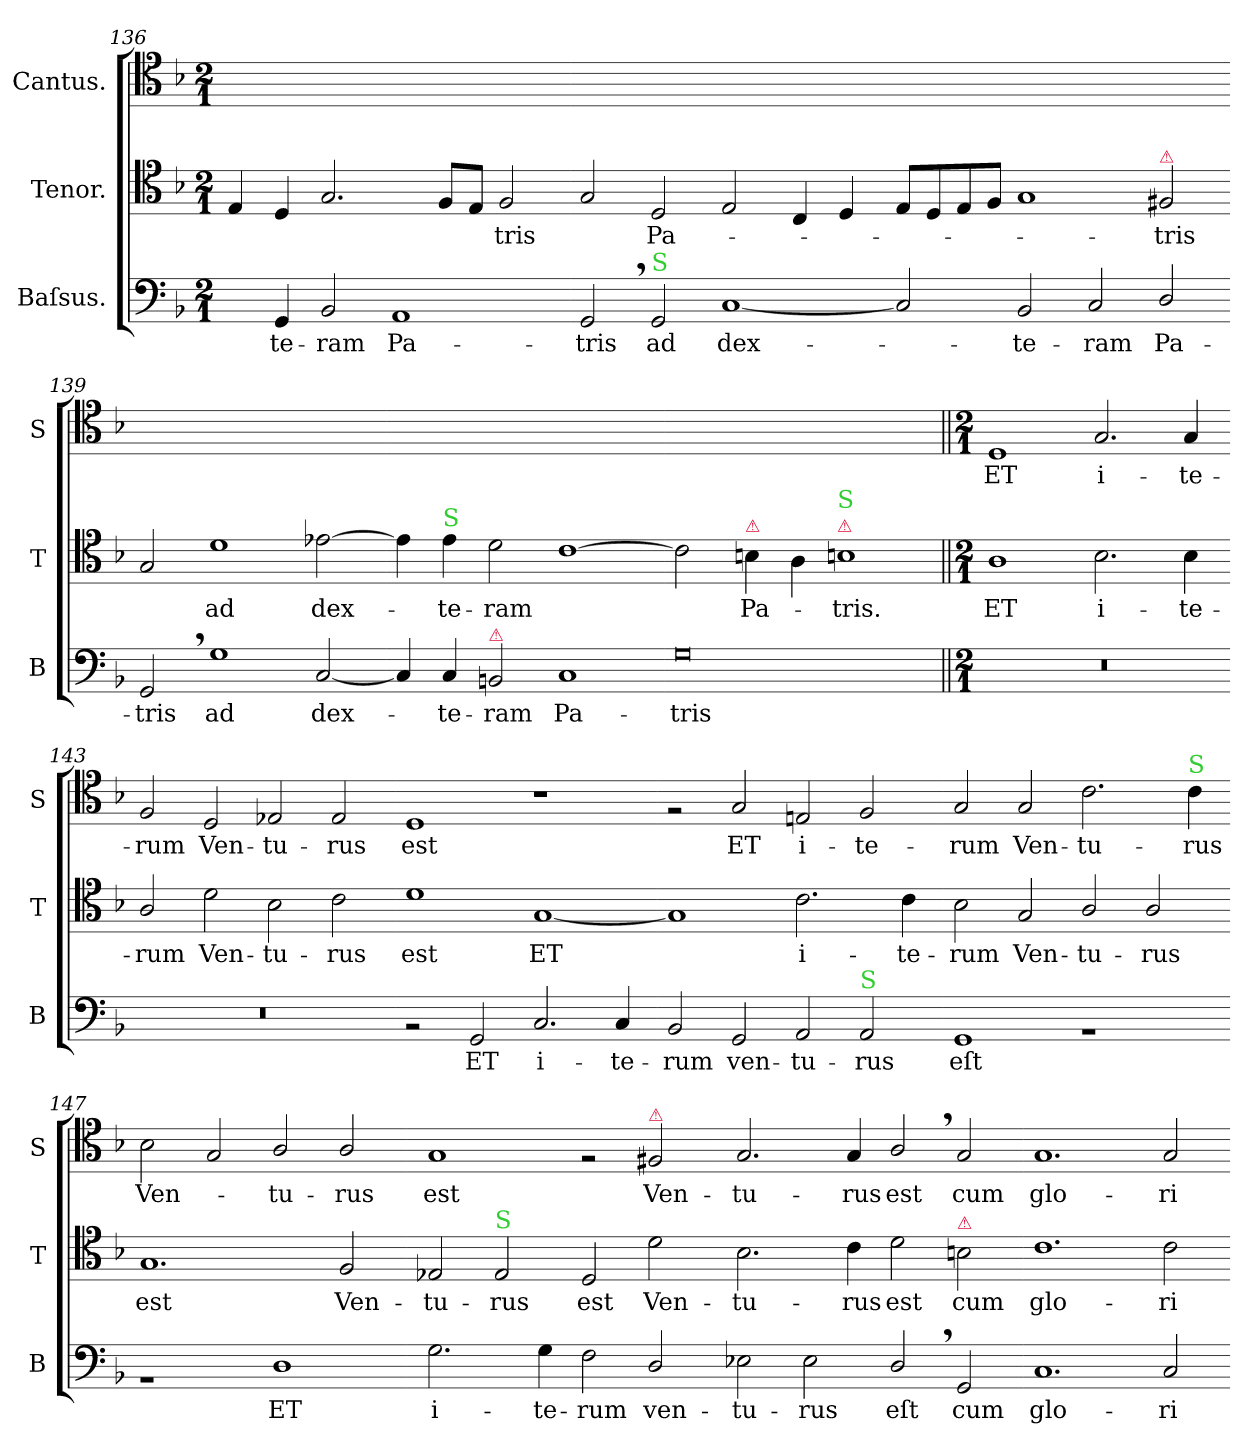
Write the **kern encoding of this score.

**kern	**text	**kern	**text	**kern	**text
*part3	*part3	*part2	*part2	*part1	*part1
*staff3	*staff3	*staff2	*staff2	*staff1	*staff1
*I"Baſsus.	*	*I"Tenor.	*	*I"Cantus.	*
*I'B	*	*I'T	*	*I'S	*
*clefF4	*	*clefC4	*	*clefC4	*
*k[b-]	*	*k[b-]	*	*k[b-]	*
*M2/1	*	*M2/1	*	*M2/1	*
=136	=136	=136	=136	=136	=136
4ryy	.	4E/	.	0ryy	.
4GG/	-te-	4D/	.	.	.
2BB-/	-ram	2.G/	.	.	.
1AA	Pa-	.	.	.	.
.	.	8F/L	.	.	.
.	.	8E/J	.	.	.
.	.	2F/	-tris	.	.
=137-	=137-	=137-	=137-	=137-	=137-
2GG,</	-tris	2G/	.	0ryy	.
!LO:TX:a:color=limegreen:t=S	!	!	!	!	!
2GG/	ad	2D/	Pa-	.	.
[1C	dex-	2E/	.	.	.
.	.	4C/	.	.	.
.	.	4D/	.	.	.
=138-	=138-	=138-	=138-	=138-	=138-
2C]	.	8E/L	.	0ryy	.
.	.	8D/	.	.	.
.	.	8E/	.	.	.
.	.	8F/J	.	.	.
2BB-/	-te-	1G	.	.	.
2C/	-ram	.	.	.	.
!	!	!LO:TX:a:color=crimson:t=⚠	!	!	!
2D/	Pa-	2F#X/	-tris	.	.
=139-	=139-	=139-	=139-	=139-	=139-
2GG,</	-tris	2G/	.	0ryy	.
!	!LO:LY:i	!	!	!	!
1G	ad	1d	ad	.	.
!	!LO:LY:i	!	!	!	!
[2C/	dex-	[2e-X\	dex-	.	.
=140-	=140-	=140-	=140-	=140-	=140-
4C/]	.	4e-\]	.	0ryy	.
!	!	!LO:TX:a:color=limegreen:t=S	!	!	!
!	!LO:LY:i	!	!	!	!
4C/	-te-	4e-\	-te-	.	.
!LO:TX:a:color=crimson:t=⚠	!	!	!	!	!
!	!LO:LY:i	!	!	!	!
2BBn/	-ram	2d\	-ram	.	.
!	!LO:LY:i	!	!	!	!
1C	Pa-	[1c	.	.	.
=141-	=141-	=141-	=141-	=141-	=141-
!	!LO:LY:i	!	!	!	!
0G	-tris	2c]	.	0ryy	.
!	!	!LO:TX:a:color=crimson:t=⚠	!	!	!
.	.	4Bn\	Pa-	.	.
.	.	4A\	.	.	.
!	!	!LO:TX:a:color=crimson:t=⚠	!	!	!
!	!	!LO:TX:a:color=limegreen:t=S	!	!	!
.	.	1Bn	-tris.	.	.
=142||	=142||	=142||	=142||	=142||	=142||
*M2/1	*	*M2/1	*	*M2/1	*
0r	.	1A	ET	1D	ET
.	.	2.B-\	i-	2.G/	i-
.	.	4B-\	-te-	4G/	-te-
=143-	=143-	=143-	=143-	=143-	=143-
0r	.	2A/	-rum	2F/	-rum
.	.	2d\	Ven-	2D/	Ven-
.	.	2B-\	-tu-	2E-X/	-tu-
.	.	2c\	-rus	2E-/	-rus
=144-	=144-	=144-	=144-	=144-	=144-
2rBB	.	1d	est	1D	est
2GG/	ET	.	.	.	.
!	!	!	!LO:LY:i	!	!
2.C/	i-	[1G	ET	1r	.
4C/	-te-	.	.	.	.
=145-	=145-	=145-	=145-	=145-	=145-
2BB-/	-rum	1G]	.	2rF	.
!	!	!	!	!	!LO:LY:i
2GG/	ven-	.	.	2G/	ET
!	!	!	!LO:LY:i	!	!LO:LY:i
2AA/	-tu-	2.c\	i-	2En/	i-
!LO:TX:a:color=limegreen:t=S	!	!	!	!	!
!	!	!	!	!	!LO:LY:i
2AA/	-rus	.	.	2F/	-te-
!	!	!	!LO:LY:i	!	!
.	.	4c\	-te-	.	.
=146-	=146-	=146-	=146-	=146-	=146-
!	!	!	!LO:LY:i	!	!LO:LY:i
1GG	eſt	2B-\	-rum	2G/	-rum
!	!	!	!LO:LY:i	!	!LO:LY:i
.	.	2G/	Ven-	2G/	Ven-
!	!	!	!LO:LY:i	!	!LO:LY:i
1rBB	.	2A/	-tu-	2.c\	-tu-
!	!	!	!LO:LY:i	!	!
.	.	2A/	-rus	.	.
!	!	!	!	!LO:TX:a:color=limegreen:t=S	!
!	!	!	!	!	!LO:LY:i
.	.	.	.	4c\	-rus
=147-	=147-	=147-	=147-	=147-	=147-
!	!	!	!LO:LY:i	!	!
1rBB	.	1.G	est	2B-\	Ven-
.	.	.	.	2G/	.
!	!LO:LY:i	!	!	!	!
1D	ET	.	.	2A/	-tu-
.	.	2F/	Ven-	2A/	-rus
=148-	=148-	=148-	=148-	=148-	=148-
!	!LO:LY:i	!	!	!	!
2.G\	i-	2E-X/	-tu-	1G	est
!	!	!LO:TX:a:color=limegreen:t=S	!	!	!
.	.	2E-/	-rus	.	.
!	!LO:LY:i	!	!	!	!
4G\	-te-	.	.	.	.
!	!LO:LY:i	!	!	!	!
2F\	-rum	2D/	est	2rF	.
!	!	!	!	!LO:TX:a:color=crimson:t=⚠	!
!	!LO:LY:i	!	!LO:LY:i	!	!LO:LY:i
2D/	ven-	2d\	Ven-	2F#X/	Ven-
=149-	=149-	=149-	=149-	=149-	=149-
!	!LO:LY:i	!	!LO:LY:i	!	!LO:LY:i
2E-X\	-tu-	2.B-\	-tu-	2.G/	-tu-
!	!LO:LY:i	!	!	!	!
2E-\	-rus	.	.	.	.
!	!	!	!LO:LY:i	!	!LO:LY:i
.	.	4c\	-rus	4G/	-rus
!	!LO:LY:i	!	!LO:LY:i	!	!LO:LY:i
2D,</	eſt	2d\	est	2A,</	est
!	!	!LO:TX:a:color=crimson:t=⚠	!	!	!
2GG/	cum	2Bn\	cum	2G/	cum
=150-	=150-	=150-	=150-	=150-	=150-
1.C	glo-	1.c	glo-	1.G	glo-
2C/	-ri-	2c\	-ri-	2G/	-ri-
=-	=-	=-	=-	=-	=-
*-	*-	*-	*-	*-	*-
